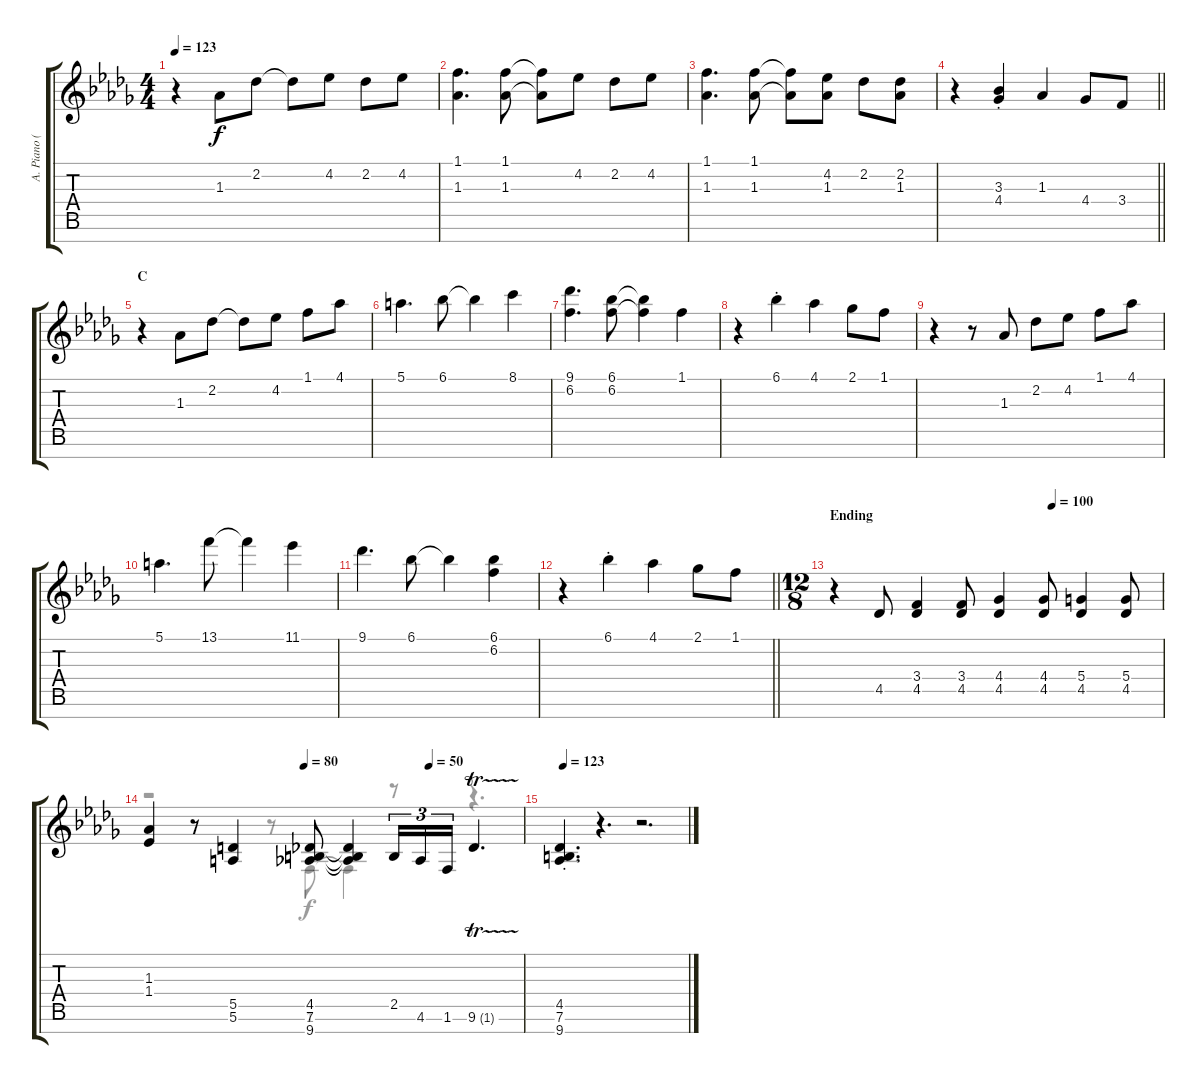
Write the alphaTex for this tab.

\track ("A. Piano (Right Hand)" "A. Piano (") {instrument acousticgrandpiano}
\staff {score tabs}
\tuning (E5 B4 G4 D4 A3 E3 B2) {hide}
\voice
\ts (4 4)
\tempo 123
\clef g2
\ks db
r.4{dy f} 1.3.8 2.2.8 2.2{t}.8 4.2.8 2.2.8 4.2.8 |
(1.1 1.3).4{d} (1.1 1.3).8 (1.1{t} 1.3{t}).8 4.2.8 2.2.8 4.2.8 |
(1.1 1.3).4{d} (1.1 1.3).8 (1.1{t} 1.3{t}).8 (4.2 1.3).8 2.2.8 (2.2 1.3).8 |
\barLineRight lightlight
r.4 (3.3{st} 4.4{st}).4 1.3.4 4.4.8 3.4.8 |
\section ("" "C")
r.4 1.3.8 2.2.8 2.2{t}.8 4.2.8 1.1.8 4.1.8 |
5.1.4{d} 6.1.8 6.1{t}.4 8.1.4 |
(9.1 6.2).4{d} (6.1 6.2).8 (6.1{t} 6.2{t}).4 1.1.4 |
r.4 6.1{st}.4 4.1.4 2.1.8 1.1.8 |
r.4 r.8 1.3.8 2.2.8 4.2.8 1.1.8 4.1.8 |
5.1.4{d} 13.1.8 13.1{t}.4 11.1.4 |
9.1.4{d} 6.1.8 6.1{t}.4 (6.1 6.2).4 |
\barLineRight lightlight
r.4 6.1{st}.4 4.1.4 2.1.8 1.1.8 |
\ts (12 8)
\section ("" "Ending")
\tempo (100 0.6666666666666666)
r.4 4.5.8 (3.4 4.5).4 (3.4 4.5).8 (4.4 4.5).4 (4.4 4.5).8 (5.4 4.5).4 (5.4 4.5).8 |
\tempo (80 0.4166666666666667)
\tempo (50 0.75)
(1.3 1.4).4 r.8 (5.5 5.6).4 (4.5 7.6 9.7).8 (4.5{t} 7.6{t} 9.7{t}).4 2.5.16{tu (3 2)} 4.6.16{tu (3 2)} 1.6.16{tu (3 2)} 9.6{tr (1 64)}.4{d} |
\tempo 123
(4.5{st} 7.6{st} 9.7{st}).4{d} r.4{d} r.2{d}
\voice
\clef g2
\ottava regular
\simile none
\ks db
|
|
|
\barLineRight lightlight
|
|
|
|
|
|
|
|
\barLineRight lightlight
|
|
r.2 r.8 1.6.8 1.6{t}.4 r.8 r.4{d} |
